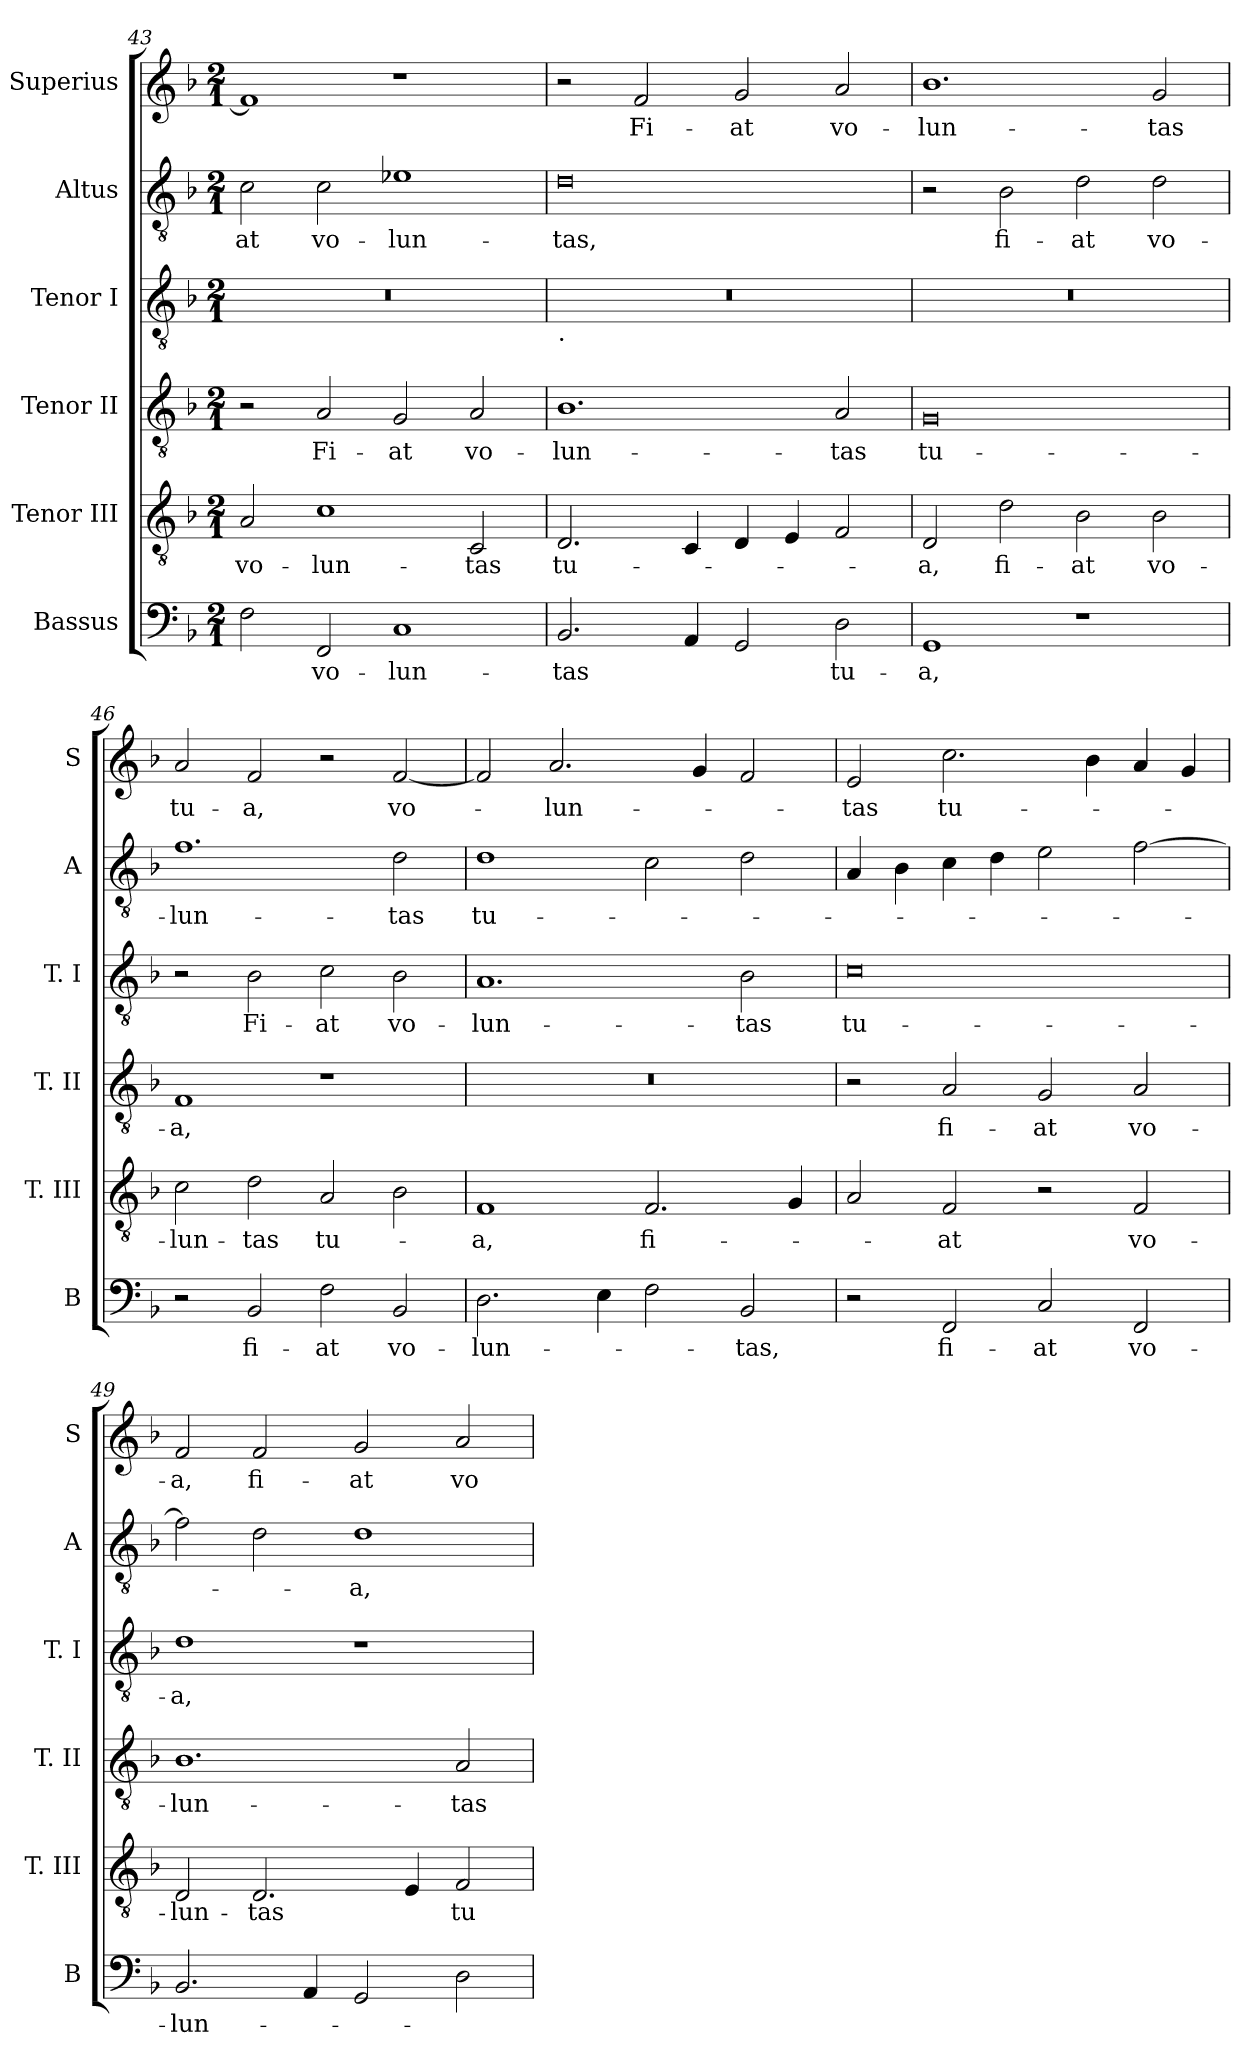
**kern	**text	**kern	**text	**kern	**text	**kern	**text	**kern	**text	**kern	**text
*part6	*part6	*part5	*part5	*part4	*part4	*part3	*part3	*part2	*part2	*part1	*part1
*staff6	*staff6	*staff5	*staff5	*staff4	*staff4	*staff3	*staff3	*staff2	*staff2	*staff1	*staff1
*I"Bassus	*	*I"Tenor III	*	*I"Tenor II	*	*I"Tenor I	*	*I"Altus	*	*I"Superius	*
*I'B	*	*I'T. III	*	*I'T. II	*	*I'T. I	*	*I'A	*	*I'S	*
*clefF4	*	*clefGv2	*	*clefGv2	*	*clefGv2	*	*clefGv2	*	*clefG2	*
*k[b-]	*	*k[b-]	*	*k[b-]	*	*k[b-]	*	*k[b-]	*	*k[b-]	*
*F:	*	*F:	*	*F:	*	*F:	*	*F:	*	*F:	*
*M2/1	*	*M2/1	*	*M2/1	*	*M2/1	*	*M2/1	*	*M2/1	*
=43	=43	=43	=43	=43	=43	=43	=43	=43	=43	=43	=43
2F	.	2A	vo-	2r	.	0r	.	2c	-at	1f]	.
2FF	vo-	1c	-lun-	2A	Fi-	.	.	2c	vo-	.	.
1C	-lun-	.	.	2G	-at	.	.	1e-X	-lun-	1r	.
.	.	2C	-tas	2A	vo-	.	.	.	.	.	.
=44	=44	=44	=44	=44	=44	=44	=44	=44	=44	=44	=44
!	!	!	!	!	!	!LO:TX:b:t=.	!	!	!	!	!
2.BB-	-tas	2.D	tu-	1.B-	-lun-	0r	.	0d	-tas,	2r	.
.	.	.	.	.	.	.	.	.	.	2f	Fi-
4AA	.	4C	.	.	.	.	.	.	.	.	.
2GG	.	4D	.	.	.	.	.	.	.	2g	-at
.	.	4E	.	.	.	.	.	.	.	.	.
2D	tu-	2F	.	2A	-tas	.	.	.	.	2a	vo-
=45	=45	=45	=45	=45	=45	=45	=45	=45	=45	=45	=45
1GG	-a,	2D	-a,	0G	tu-	0r	.	2r	.	1.b-	-lun-
.	.	2d	fi-	.	.	.	.	2B-	fi-	.	.
1r	.	2B-	-at	.	.	.	.	2d	-at	.	.
.	.	2B-	vo-	.	.	.	.	2d	vo-	2g	-tas
=46	=46	=46	=46	=46	=46	=46	=46	=46	=46	=46	=46
2r	.	2c	-lun-	1F	-a,	2r	.	1.f	-lun-	2a	tu-
2BB-	fi-	2d	-tas	.	.	2B-	Fi-	.	.	2f	-a,
2F	-at	2A	tu-	1r	.	2c	-at	.	.	2r	.
2BB-	vo-	2B-	.	.	.	2B-	vo-	2d	-tas	[2f	vo-
=47	=47	=47	=47	=47	=47	=47	=47	=47	=47	=47	=47
2.D	-lun-	1F	-a,	0r	.	1.A	-lun-	1d	tu-	2f]	.
.	.	.	.	.	.	.	.	.	.	2.a	-lun-
4E	.	.	.	.	.	.	.	.	.	.	.
2F	.	2.F	fi-	.	.	.	.	2c	.	.	.
.	.	.	.	.	.	.	.	.	.	4g	.
2BB-	-tas,	.	.	.	.	2B-	-tas	2d	.	2f	.
.	.	4G	.	.	.	.	.	.	.	.	.
=48	=48	=48	=48	=48	=48	=48	=48	=48	=48	=48	=48
2r	.	2A	.	2r	.	0c	tu-	4A	.	2e	-tas
.	.	.	.	.	.	.	.	4B-	.	.	.
2FF	fi-	2F	-at	2A	fi-	.	.	4c	.	2.cc	tu-
.	.	.	.	.	.	.	.	4d	.	.	.
2C	-at	2r	.	2G	-at	.	.	2e	.	.	.
.	.	.	.	.	.	.	.	.	.	4b-	.
2FF	vo-	2F	vo-	2A	vo-	.	.	[2f	.	4a	.
.	.	.	.	.	.	.	.	.	.	4g	.
=49	=49	=49	=49	=49	=49	=49	=49	=49	=49	=49	=49
2.BB-	-lun-	2D	-lun-	1.B-	-lun-	1d	-a,	2f]	.	2f	-a,
.	.	2.D	-tas	.	.	.	.	2d	.	2f	fi-
4AA	.	.	.	.	.	.	.	.	.	.	.
2GG	.	.	.	.	.	1r	.	1d	-a,	2g	-at
.	.	4E	.	.	.	.	.	.	.	.	.
2D	.	2F	tu-	2A	-tas	.	.	.	.	2a	vo-
=	=	=	=	=	=	=	=	=	=	=	=
*-	*-	*-	*-	*-	*-	*-	*-	*-	*-	*-	*-
